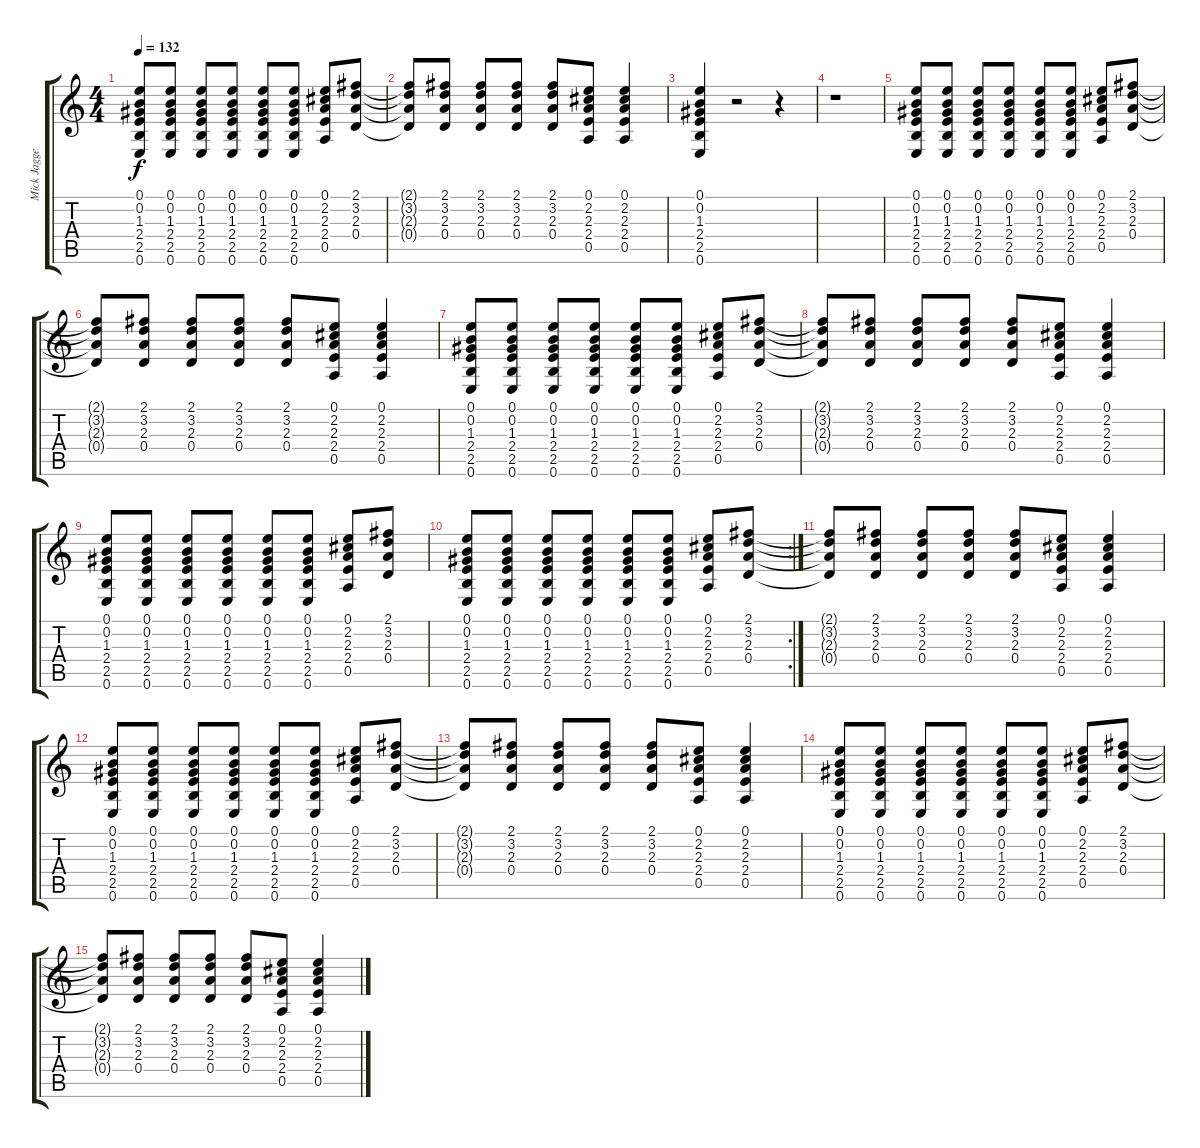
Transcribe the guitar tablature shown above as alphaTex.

\track ("Mick Jagger" "Mick Jagge") {instrument acousticguitarsteel}
\staff {score tabs}
\tuning (E4 B3 G3 D3 A2 E2) {hide}
\ts (4 4)
\tempo 132
\clef g2
\ks c
(0.1 0.2 1.3 2.4 2.5 0.6).8{dy f} (0.1 0.2 1.3 2.4 2.5 0.6).8 (0.1 0.2 1.3 2.4 2.5 0.6).8 (0.1 0.2 1.3 2.4 2.5 0.6).8 (0.1 0.2 1.3 2.4 2.5 0.6).8 (0.1 0.2 1.3 2.4 2.5 0.6).8 (0.1 2.2 2.3 2.4 0.5).8 (2.1 3.2 2.3 0.4).8 |
(2.1{t} 3.2{t} 2.3{t} 0.4{t}).8 (2.1 3.2 2.3 0.4).8 (2.1 3.2 2.3 0.4).8 (2.1 3.2 2.3 0.4).8 (2.1 3.2 2.3 0.4).8 (0.1 2.2 2.3 2.4 0.5).8 (0.1 2.2 2.3 2.4 0.5).4 |
(0.1 0.2 1.3 2.4 2.5 0.6).4 r.2 r.4 |
r.1 |
(0.1 0.2 1.3 2.4 2.5 0.6).8 (0.1 0.2 1.3 2.4 2.5 0.6).8 (0.1 0.2 1.3 2.4 2.5 0.6).8 (0.1 0.2 1.3 2.4 2.5 0.6).8 (0.1 0.2 1.3 2.4 2.5 0.6).8 (0.1 0.2 1.3 2.4 2.5 0.6).8 (0.1 2.2 2.3 2.4 0.5).8 (2.1 3.2 2.3 0.4).8 |
(2.1{t} 3.2{t} 2.3{t} 0.4{t}).8 (2.1 3.2 2.3 0.4).8 (2.1 3.2 2.3 0.4).8 (2.1 3.2 2.3 0.4).8 (2.1 3.2 2.3 0.4).8 (0.1 2.2 2.3 2.4 0.5).8 (0.1 2.2 2.3 2.4 0.5).4 |
(0.1 0.2 1.3 2.4 2.5 0.6).8 (0.1 0.2 1.3 2.4 2.5 0.6).8 (0.1 0.2 1.3 2.4 2.5 0.6).8 (0.1 0.2 1.3 2.4 2.5 0.6).8 (0.1 0.2 1.3 2.4 2.5 0.6).8 (0.1 0.2 1.3 2.4 2.5 0.6).8 (0.1 2.2 2.3 2.4 0.5).8 (2.1 3.2 2.3 0.4).8 |
(2.1{t} 3.2{t} 2.3{t} 0.4{t}).8 (2.1 3.2 2.3 0.4).8 (2.1 3.2 2.3 0.4).8 (2.1 3.2 2.3 0.4).8 (2.1 3.2 2.3 0.4).8 (0.1 2.2 2.3 2.4 0.5).8 (0.1 2.2 2.3 2.4 0.5).4 |
(0.1 0.2 1.3 2.4 2.5 0.6).8 (0.1 0.2 1.3 2.4 2.5 0.6).8 (0.1 0.2 1.3 2.4 2.5 0.6).8 (0.1 0.2 1.3 2.4 2.5 0.6).8 (0.1 0.2 1.3 2.4 2.5 0.6).8 (0.1 0.2 1.3 2.4 2.5 0.6).8 (0.1 2.2 2.3 2.4 0.5).8 (2.1 3.2 2.3 0.4).8 |
\rc 2
(0.1 0.2 1.3 2.4 2.5 0.6).8 (0.1 0.2 1.3 2.4 2.5 0.6).8 (0.1 0.2 1.3 2.4 2.5 0.6).8 (0.1 0.2 1.3 2.4 2.5 0.6).8 (0.1 0.2 1.3 2.4 2.5 0.6).8 (0.1 0.2 1.3 2.4 2.5 0.6).8 (0.1 2.2 2.3 2.4 0.5).8 (2.1 3.2 2.3 0.4).8 |
(2.1{t} 3.2{t} 2.3{t} 0.4{t}).8 (2.1 3.2 2.3 0.4).8 (2.1 3.2 2.3 0.4).8 (2.1 3.2 2.3 0.4).8 (2.1 3.2 2.3 0.4).8 (0.1 2.2 2.3 2.4 0.5).8 (0.1 2.2 2.3 2.4 0.5).4 |
(0.1 0.2 1.3 2.4 2.5 0.6).8 (0.1 0.2 1.3 2.4 2.5 0.6).8 (0.1 0.2 1.3 2.4 2.5 0.6).8 (0.1 0.2 1.3 2.4 2.5 0.6).8 (0.1 0.2 1.3 2.4 2.5 0.6).8 (0.1 0.2 1.3 2.4 2.5 0.6).8 (0.1 2.2 2.3 2.4 0.5).8 (2.1 3.2 2.3 0.4).8 |
(2.1{t} 3.2{t} 2.3{t} 0.4{t}).8 (2.1 3.2 2.3 0.4).8 (2.1 3.2 2.3 0.4).8 (2.1 3.2 2.3 0.4).8 (2.1 3.2 2.3 0.4).8 (0.1 2.2 2.3 2.4 0.5).8 (0.1 2.2 2.3 2.4 0.5).4 |
(0.1 0.2 1.3 2.4 2.5 0.6).8 (0.1 0.2 1.3 2.4 2.5 0.6).8 (0.1 0.2 1.3 2.4 2.5 0.6).8 (0.1 0.2 1.3 2.4 2.5 0.6).8 (0.1 0.2 1.3 2.4 2.5 0.6).8 (0.1 0.2 1.3 2.4 2.5 0.6).8 (0.1 2.2 2.3 2.4 0.5).8 (2.1 3.2 2.3 0.4).8 |
(2.1{t} 3.2{t} 2.3{t} 0.4{t}).8 (2.1 3.2 2.3 0.4).8 (2.1 3.2 2.3 0.4).8 (2.1 3.2 2.3 0.4).8 (2.1 3.2 2.3 0.4).8 (0.1 2.2 2.3 2.4 0.5).8 (0.1 2.2 2.3 2.4 0.5).4
